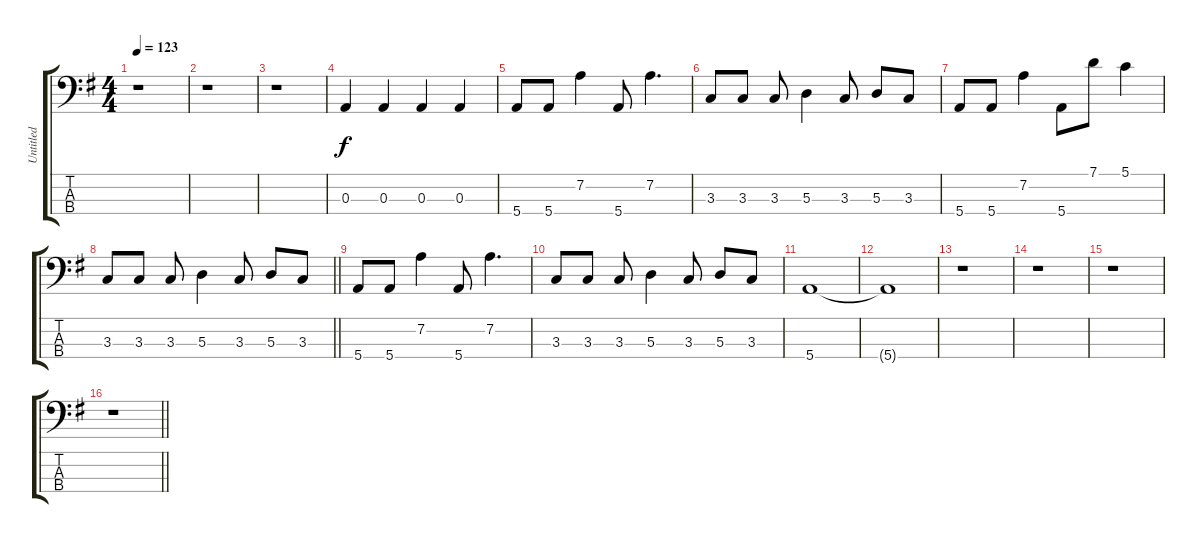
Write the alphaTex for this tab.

\track ("Untitled" "Untitled") {instrument electricbassfinger}
\staff {score tabs}
\tuning (G2 D2 A1 E1) {hide}
\ts (4 4)
\tempo 123
\clef f4
\ks g
r.1{dy f} |
r.1 |
r.1 |
0.3.4 0.3.4 0.3.4 0.3.4 |
5.4.8 5.4.8 7.2.4 5.4.8 7.2.4{d} |
3.3.8 3.3.8 3.3.8 5.3.4 3.3.8 5.3.8 3.3.8 |
5.4.8 5.4.8 7.2.4 5.4.8 7.1.8 5.1.4 |
\barLineRight lightlight
3.3.8 3.3.8 3.3.8 5.3.4 3.3.8 5.3.8 3.3.8 |
5.4.8 5.4.8 7.2.4 5.4.8 7.2.4{d} |
3.3.8 3.3.8 3.3.8 5.3.4 3.3.8 5.3.8 3.3.8 |
5.4.1 |
5.4{t}.1 |
r.1 |
r.1 |
r.1 |
\barLineRight lightlight
r.1
